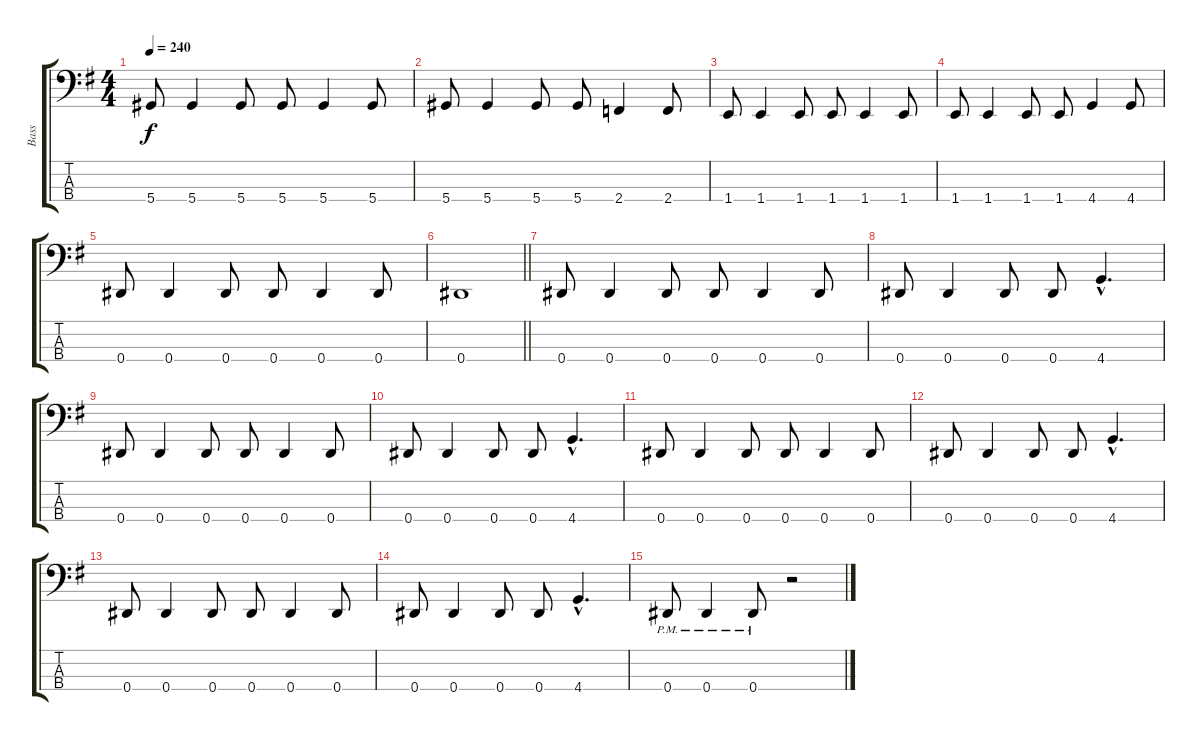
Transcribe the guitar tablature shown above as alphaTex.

\track ("Bass" "Bass") {instrument electricbasspick}
\staff {score tabs}
\tuning (Gb2 Db2 Ab1 Eb1) {hide}
\ts (4 4)
\tempo 240
\clef f4
\ks eminor
5.4.8{dy f} 5.4.4 5.4.8 5.4.8 5.4.4 5.4.8 |
5.4.8 5.4.4 5.4.8 5.4.8 2.4.4 2.4.8 |
1.4.8 1.4.4 1.4.8 1.4.8 1.4.4 1.4.8 |
1.4.8 1.4.4 1.4.8 1.4.8 4.4.4 4.4.8 |
0.4.8 0.4.4 0.4.8 0.4.8 0.4.4 0.4.8 |
\barLineRight lightlight
0.4.1 |
0.4.8 0.4.4 0.4.8 0.4.8 0.4.4 0.4.8 |
0.4.8 0.4.4 0.4.8 0.4.8 4.4{hac}.4{d} |
0.4.8 0.4.4 0.4.8 0.4.8 0.4.4 0.4.8 |
0.4.8 0.4.4 0.4.8 0.4.8 4.4{hac}.4{d} |
0.4.8 0.4.4 0.4.8 0.4.8 0.4.4 0.4.8 |
0.4.8 0.4.4 0.4.8 0.4.8 4.4{hac}.4{d} |
0.4.8 0.4.4 0.4.8 0.4.8 0.4.4 0.4.8 |
0.4.8 0.4.4 0.4.8 0.4.8 4.4{hac}.4{d} |
0.4{pm}.8 0.4{pm}.4 0.4{pm}.8 r.2
